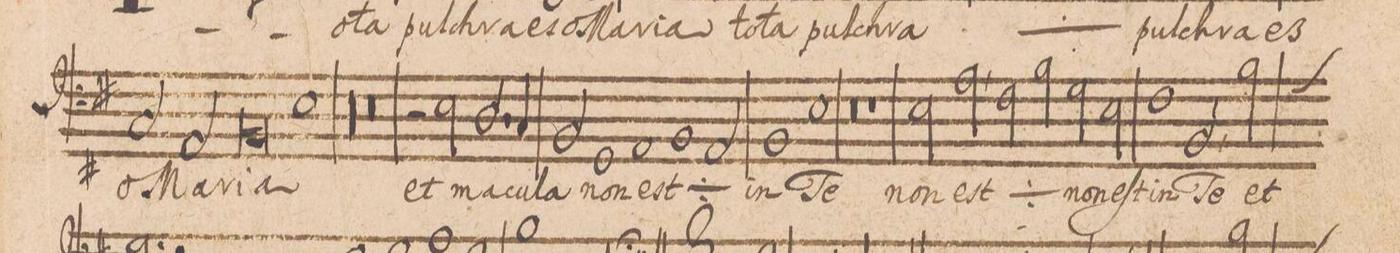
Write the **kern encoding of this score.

**kern	**text
*I"BASSVS.	*
*clefF4	*
*k[f#]	*
*met(c|)	*
*M2/1	*
2C/	o
2AA/	Ma-
0BB/	-ri-
=13-	=13-
1E\	a
=14-	=14-
00r	.
=15-	=15-
=16-	=16-
0r	.
=17-	=17-
2r	.
2E\	et
2.D/	ma-
4C/	-cu-
=18-	=18-
2BB/	-la
1GG/	non
1AA/	est
=19-	=19-
*	*ij
1BB/	non
2AA/	est
*	*Xij
=20-	=20-
1BB/	in
1E\	Te
=21-	=21-
0r	.
=22-	=22-
1r	.
2E\	non
2A,<\	est
=23-	=23-
*	*ij
2F#\	non
2B\	est
*	*Xij
2G\	non
2E\	eſt
=24-	=24-
1F#\	in
2BB,</	Te
*custos:G	*
2B\	et
=25-	=25-
*-	*-
